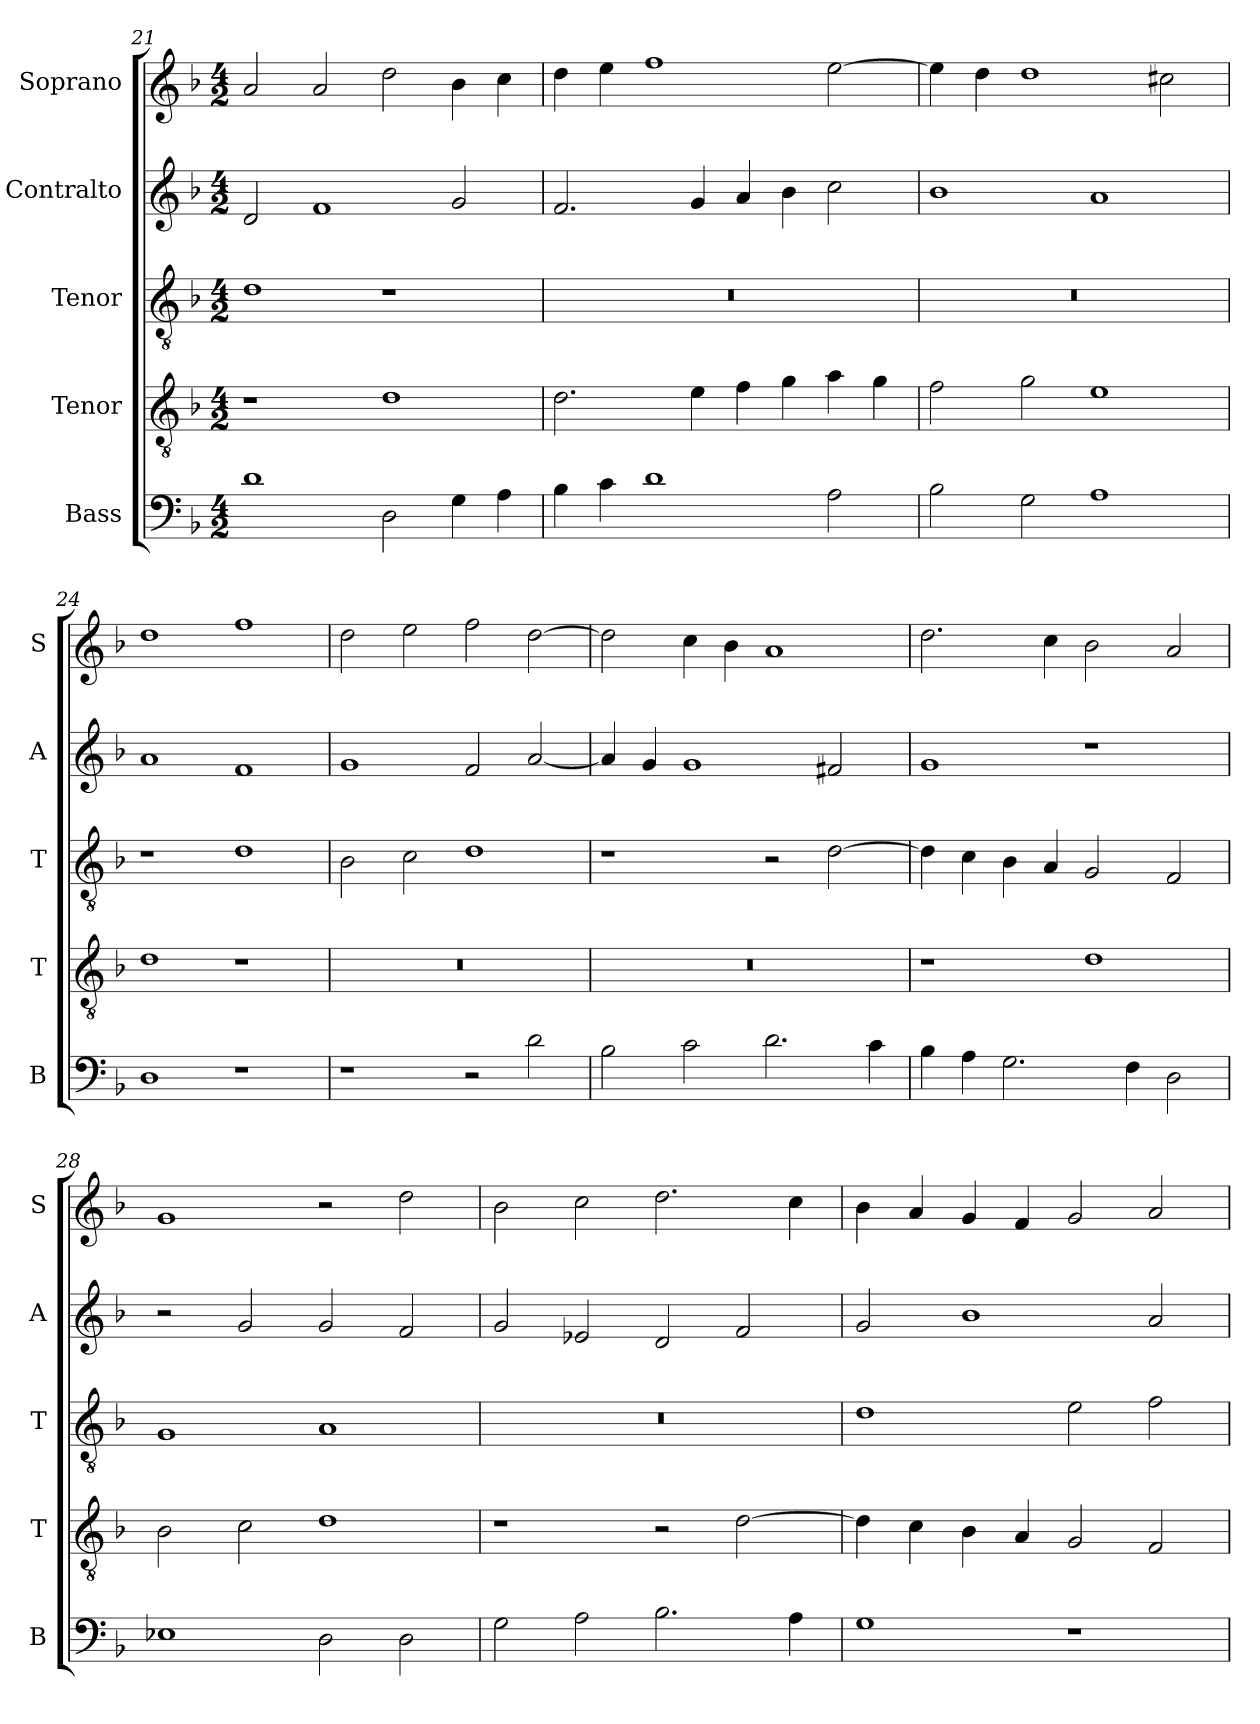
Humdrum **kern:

**kern	**kern	**kern	**kern	**kern
*part5	*part4	*part3	*part2	*part1
*staff5	*staff4	*staff3	*staff2	*staff1
*I"Bass	*I"Tenor	*I"Tenor	*I"Contralto	*I"Soprano
*I'B	*I'T	*I'T	*I'A	*I'S
*clefF4	*clefGv2	*clefGv2	*clefG2	*clefG2
*k[b-]	*k[b-]	*k[b-]	*k[b-]	*k[b-]
*G:dor	*G:dor	*G:dor	*G:dor	*G:dor
*M4/2	*M4/2	*M4/2	*M4/2	*M4/2
=21	=21	=21	=21	=21
1d	1r	1d	2d	2a
.	.	.	1f	2a
2D	1d	1r	.	2dd
4G	.	.	2g	4b-
4A	.	.	.	4cc
=22	=22	=22	=22	=22
4B-	2.d	0r	2.f	4dd
4c	.	.	.	4ee
1d	.	.	.	1ff
.	4e	.	4g	.
.	4f	.	4a	.
.	4g	.	4b-	.
2A	4a	.	2cc	[2ee
.	4g	.	.	.
=23	=23	=23	=23	=23
2B-	2f	0r	1b-	4ee]
.	.	.	.	4dd
2G	2g	.	.	1dd
1A	1e	.	1a	.
.	.	.	.	2cc#X
=24	=24	=24	=24	=24
1D	1d	1r	1a	1dd
1r	1r	1d	1f	1ff
=25	=25	=25	=25	=25
1r	0r	2B-	1g	2dd
.	.	2c	.	2ee
2r	.	1d	2f	2ff
2d	.	.	[2a	[2dd
=26	=26	=26	=26	=26
2B-	0r	1r	4a]	2dd]
.	.	.	4g	.
2c	.	.	1g	4cc
.	.	.	.	4b-
2.d	.	2r	.	1a
.	.	[2d	2f#X	.
4c	.	.	.	.
=27	=27	=27	=27	=27
4B-	1r	4d]	1g	2.dd
4A	.	4c	.	.
2.G	.	4B-	.	.
.	.	4A	.	4cc
.	1d	2G	1r	2b-
4F	.	.	.	.
2D	.	2F	.	2a
=28	=28	=28	=28	=28
1E-X	2B-	1G	2r	1g
.	2c	.	2g	.
2D	1d	1A	2g	2r
2D	.	.	2f	2dd
=29	=29	=29	=29	=29
2G	1r	0r	2g	2b-
2A	.	.	2e-X	2cc
2.B-	2r	.	2d	2.dd
.	[2d	.	2f	.
4A	.	.	.	4cc
=30	=30	=30	=30	=30
1G	4d]	1d	2g	4b-
.	4c	.	.	4a
.	4B-	.	1b-	4g
.	4A	.	.	4f
1r	2G	2e	.	2g
.	2F	2f	2a	2a
=	=	=	=	=
*-	*-	*-	*-	*-
